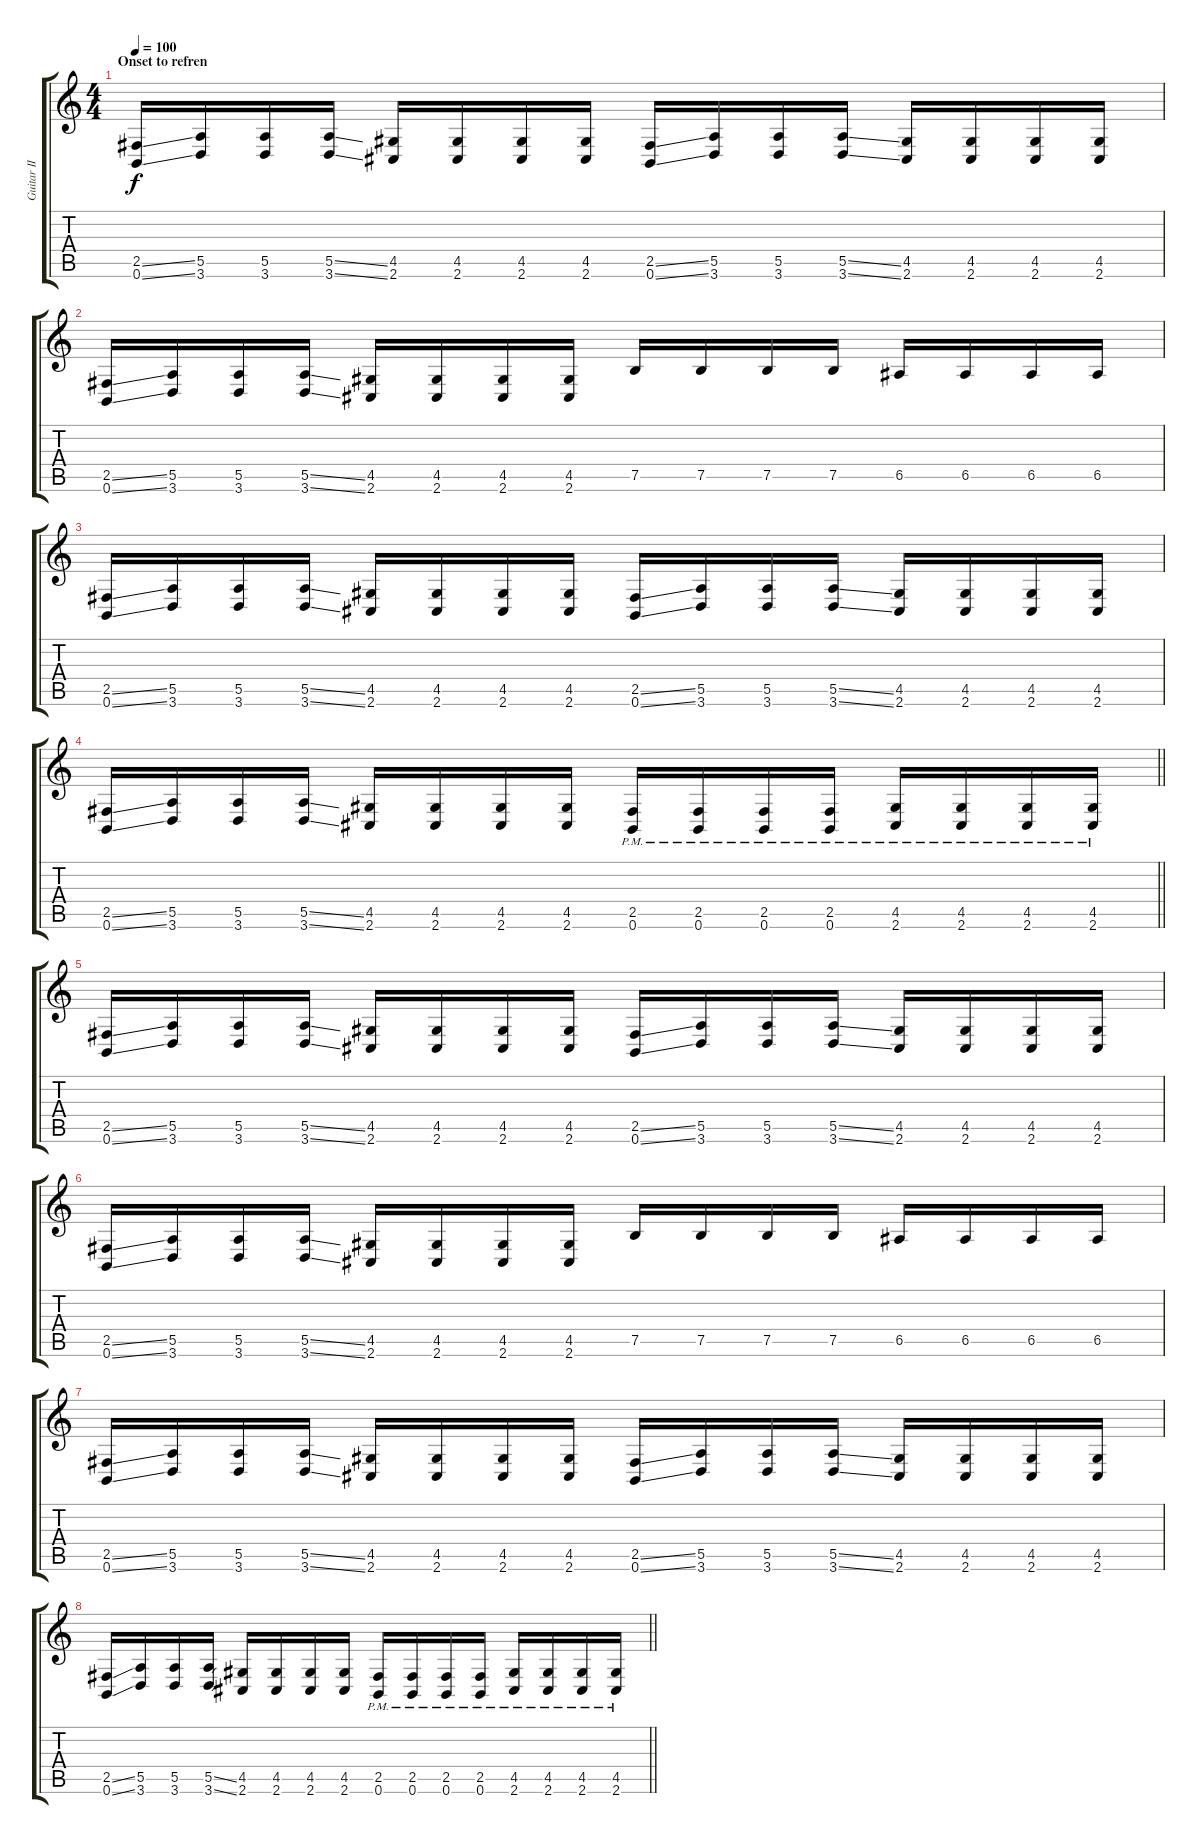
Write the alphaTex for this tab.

\track ("Guitar II" "Guitar II") {instrument distortionguitar}
\staff {score tabs}
\tuning (B3 Gb3 D3 A2 E2 B1) {hide}
\ts (4 4)
\section ("" "Onset to refren")
\tempo 100
\clef g2
\ks c
(2.5{ss} 0.6{ss}).16{dy f} (5.5 3.6).16 (5.5 3.6).16 (5.5{ss} 3.6{ss}).16 (4.5 2.6).16 (4.5 2.6).16 (4.5 2.6).16 (4.5 2.6).16 (2.5{ss} 0.6{ss}).16 (5.5 3.6).16 (5.5 3.6).16 (5.5{ss} 3.6{ss}).16 (4.5 2.6).16 (4.5 2.6).16 (4.5 2.6).16 (4.5 2.6).16 |
(2.5{ss} 0.6{ss}).16 (5.5 3.6).16 (5.5 3.6).16 (5.5{ss} 3.6{ss}).16 (4.5 2.6).16 (4.5 2.6).16 (4.5 2.6).16 (4.5 2.6).16 7.5.16 7.5.16 7.5.16 7.5.16 6.5.16 6.5.16 6.5.16 6.5.16 |
(2.5{ss} 0.6{ss}).16 (5.5 3.6).16 (5.5 3.6).16 (5.5{ss} 3.6{ss}).16 (4.5 2.6).16 (4.5 2.6).16 (4.5 2.6).16 (4.5 2.6).16 (2.5{ss} 0.6{ss}).16 (5.5 3.6).16 (5.5 3.6).16 (5.5{ss} 3.6{ss}).16 (4.5 2.6).16 (4.5 2.6).16 (4.5 2.6).16 (4.5 2.6).16 |
\barLineRight lightlight
(2.5{ss} 0.6{ss}).16 (5.5 3.6).16 (5.5 3.6).16 (5.5{ss} 3.6{ss}).16 (4.5 2.6).16 (4.5 2.6).16 (4.5 2.6).16 (4.5 2.6).16 (2.5{pm} 0.6{pm}).16 (2.5{pm} 0.6{pm}).16 (2.5{pm} 0.6{pm}).16 (2.5{pm} 0.6{pm}).16 (4.5{pm} 2.6{pm}).16 (4.5{pm} 2.6{pm}).16 (4.5{pm} 2.6{pm}).16 (4.5{pm} 2.6{pm}).16 |
(2.5{ss} 0.6{ss}).16 (5.5 3.6).16 (5.5 3.6).16 (5.5{ss} 3.6{ss}).16 (4.5 2.6).16 (4.5 2.6).16 (4.5 2.6).16 (4.5 2.6).16 (2.5{ss} 0.6{ss}).16 (5.5 3.6).16 (5.5 3.6).16 (5.5{ss} 3.6{ss}).16 (4.5 2.6).16 (4.5 2.6).16 (4.5 2.6).16 (4.5 2.6).16 |
(2.5{ss} 0.6{ss}).16 (5.5 3.6).16 (5.5 3.6).16 (5.5{ss} 3.6{ss}).16 (4.5 2.6).16 (4.5 2.6).16 (4.5 2.6).16 (4.5 2.6).16 7.5.16 7.5.16 7.5.16 7.5.16 6.5.16 6.5.16 6.5.16 6.5.16 |
(2.5{ss} 0.6{ss}).16 (5.5 3.6).16 (5.5 3.6).16 (5.5{ss} 3.6{ss}).16 (4.5 2.6).16 (4.5 2.6).16 (4.5 2.6).16 (4.5 2.6).16 (2.5{ss} 0.6{ss}).16 (5.5 3.6).16 (5.5 3.6).16 (5.5{ss} 3.6{ss}).16 (4.5 2.6).16 (4.5 2.6).16 (4.5 2.6).16 (4.5 2.6).16 |
\barLineRight lightlight
(2.5{ss} 0.6{ss}).16 (5.5 3.6).16 (5.5 3.6).16 (5.5{ss} 3.6{ss}).16 (4.5 2.6).16 (4.5 2.6).16 (4.5 2.6).16 (4.5 2.6).16 (2.5{pm} 0.6{pm}).16 (2.5{pm} 0.6{pm}).16 (2.5{pm} 0.6{pm}).16 (2.5{pm} 0.6{pm}).16 (4.5{pm} 2.6{pm}).16 (4.5{pm} 2.6{pm}).16 (4.5{pm} 2.6{pm}).16 (4.5{pm} 2.6{pm}).16
